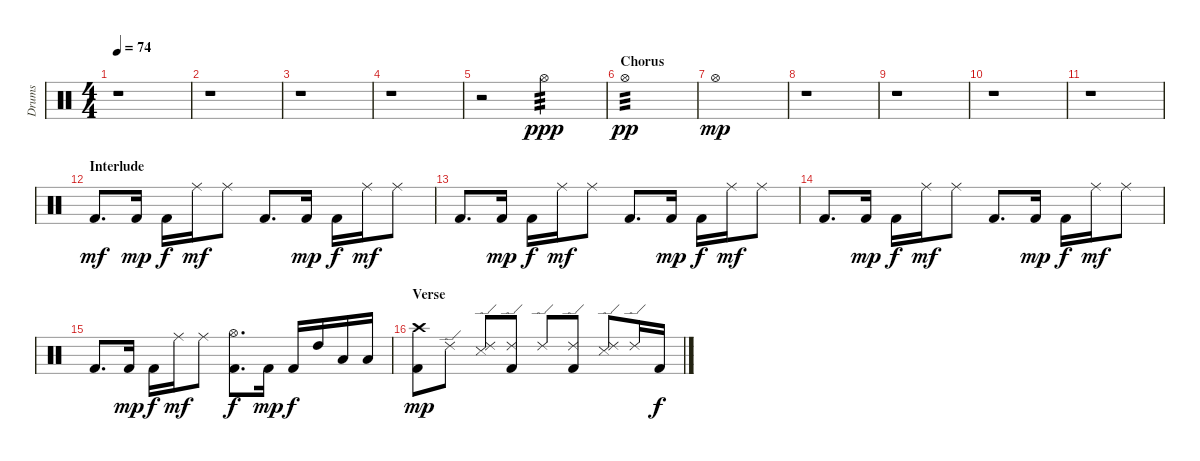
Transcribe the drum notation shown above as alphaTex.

\track ("Drums" "Drums") {instrument percussion}
\staff {score}
\articulation defaults
\ts (4 4)
\tempo 74
\clef neutral
\ks c
r.1{dy f} |
r.1 |
r.1 |
r.1 |
r.2 "Hi-Hat (open)".2{tp 3 dy ppp} |
\section ("" "Chorus")
"Hi-Hat (open)".1{tp 3 dy pp} |
"Hi-Hat (open)".1{dy mp} |
r.1 |
r.1 |
r.1 |
r.1 |
\section ("" "Interlude")
"Kick (hit) 2".8{d dy mf} "Kick (hit) 2".16{dy mp} "Kick (hit) 2".16{dy f} "Ride (middle)".16{dy mf} "Ride (middle)".8 "Kick (hit) 2".8{d} "Kick (hit) 2".16{dy mp} "Kick (hit) 2".16{dy f} "Ride (middle)".16{dy mf} "Ride (middle)".8 |
"Kick (hit) 2".8{d} "Kick (hit) 2".16{dy mp} "Kick (hit) 2".16{dy f} "Ride (middle)".16{dy mf} "Ride (middle)".8 "Kick (hit) 2".8{d} "Kick (hit) 2".16{dy mp} "Kick (hit) 2".16{dy f} "Ride (middle)".16{dy mf} "Ride (middle)".8 |
"Kick (hit) 2".8{d} "Kick (hit) 2".16{dy mp} "Kick (hit) 2".16{dy f} "Ride (middle)".16{dy mf} "Ride (middle)".8 "Kick (hit) 2".8{d} "Kick (hit) 2".16{dy mp} "Kick (hit) 2".16{dy f} "Ride (middle)".16{dy mf} "Ride (middle)".8 |
"Kick (hit) 2".8{d} "Kick (hit) 2".16{dy mp} "Kick (hit) 2".16{dy f} "Ride (middle)".16{dy mf} "Ride (middle)".8 ("Kick (hit) 2" "Hi-Hat (open)").8{d dy f} "Kick (hit) 2".16{dy mp} "Kick (hit) 2".16{dy f} "High Tom (hit)".16 "Low Tom (hit)".16 "Low Tom (hit)".16 |
\section ("" "Verse")
("Kick (hit) 2" "Crash high (hit)").8{dy mp} "Ride (edge) 2".8 ("Snare (side stick) 3" "Ride (edge) 2").8 ("Kick (hit) 2" "Ride (edge) 2").8 "Ride (edge) 2".8 ("Kick (hit) 2" "Ride (edge) 2").8 ("Snare (side stick) 3" "Ride (edge) 2").8 "Ride (edge) 2".16 "Kick (hit) 2".16{dy f}
